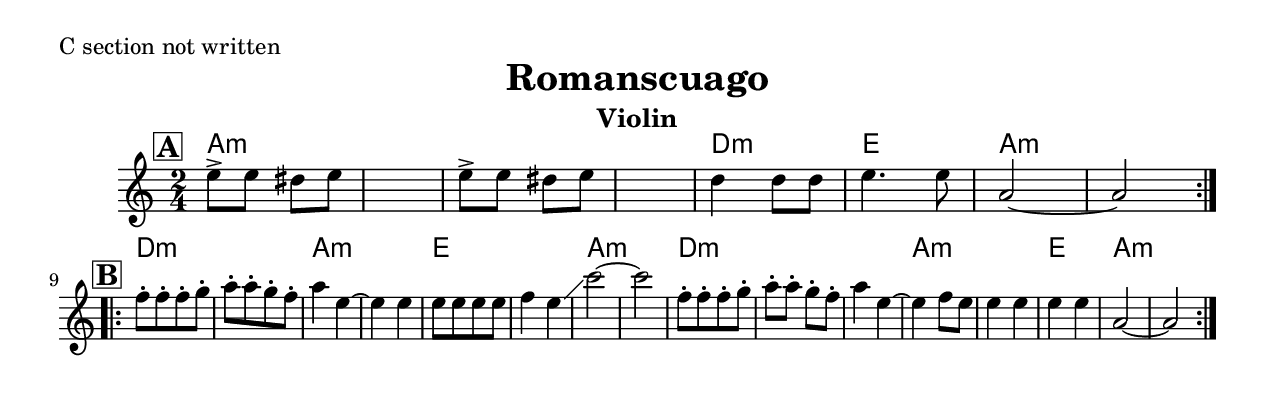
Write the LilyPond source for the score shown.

\version "2.24.0"
\include "english.ly"
%\pointAndClickOff
\paper{
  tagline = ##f
  print-all-headers = ##t
  #(set-paper-size "letter")
}
date = #(strftime "%d-%m-%Y" (localtime (current-time)))

%\markup{ \italic{ " Updated " \date  }  }

\markup{ C section not written }

%#################################### Melody ########################
melody = \relative c'' {
  \clef treble
  \key a \minor
  \time 2/4
  \set Score.rehearsalMarkFormatter = #format-mark-box-alphabet

  %\partial 16*3 a16 d f   %lead in notes

  \repeat volta 2{
  \mark \default
    e8->  e ds e
    s2
    e8-> e ds e
    s2

    d4 d8 d
    e4. e8
    a,2~
    a2
    \break
  }
  %\alternative { { }{ } }

  \repeat volta 2{
  \mark \default
    f'8-.  [f-. f-. g-.]
    a8-. [a-. g-. f-.]
    a4 e~
    e4 e

    e8 [e e e ] %was [f e e e]
    f4 e
    \glissando c'2~
    c2

    f,8-.  [f-. f-. g-.]
    a8-. a-. g-. f-.
    a4 e~
    e4 f8 e

    e4 e %d4 d
    e4 e
    a,2~
    a2
  }
  % \alternative { { }{ } }

}
%################################# Lyrics #####################
%\addlyrics{  }
%################################# Chords #######################
harmonies = \chordmode {
  a2:m s2*3
  d2:m
  e2
  a2:m s2
  %b
  d2:m s2
  a2:m s2
  e2 s2
  a2:m s2
  d2:m s2*2
  a2:m s2
  e2
  a2:m

  %{old chords
   a2:m
    s2*3
    d2:m
    e2
    a2
    s2
    %b part
    d2:m
    s2
    a2
    s2*3
    f2
    s2
    d2:m
    s2*2
    a2:m
    s2
    e2
    a2:m
  %}

}


\score {
  <<
    \new ChordNames {
      \set chordChanges = ##f
      \harmonies
    }
    \new Staff
    \melody
  >>
  \header{
    title= "Romanscuago"
    subtitle=""
    composer= ""
    instrument = "Violin"
    arranger= ""
  }
  \midi{\tempo 4 = 120}
  \layout{indent = 1.0\cm}
}
%{
% more verses:
\markup{}
\markup {
  \fill-line {
    \hspace #0.1 % distance from left margin
    \column {
      \line { "1."
        \column {
          ""
        }
      }
      \hspace #0.2 % vertical distance between verses
      \line { "2."
        \column {
         ""
        }
      }
    }
    \hspace #0.1  % horiz. distance between columns
    \column {
      \line { "3."
        \column {
          ""
        }
      }
      \hspace #0.2 % distance between verses
      \line { "4."
        \column {
         ""
        }
      }
    }
    \hspace #0.1 % distance to right margin
  }
}

%}
